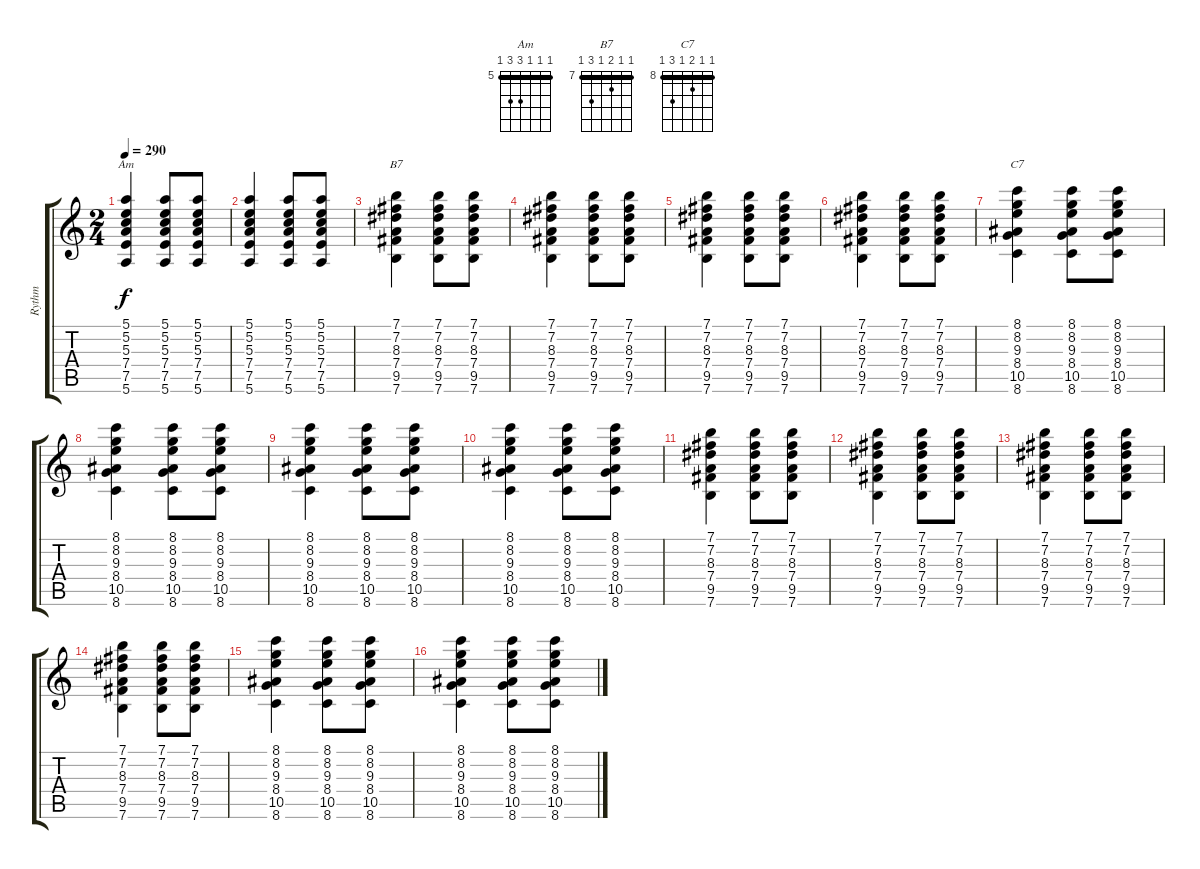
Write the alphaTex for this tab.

\track ("Rythm" "Rythm") {instrument acousticguitarsteel}
\staff {score tabs}
\tuning (E4 B3 G3 D3 A2 E2) {hide}
\chord ("Am" 5 5 5 7 7 5) {firstfret 5 barre 5}
\chord ("B7" 7 7 8 7 9 7) {firstfret 7 barre 7}
\chord ("C7" 8 8 9 8 10 8) {firstfret 8 barre 8}
\ts (2 4)
\tempo 290
\clef g2
\ks c
(5.1 5.2 5.3 7.4 7.5 5.6).4{ch "Am" dy f} (5.1 5.2 5.3 7.4 7.5 5.6).8 (5.1 5.2 5.3 7.4 7.5 5.6).8 |
(5.1 5.2 5.3 7.4 7.5 5.6).4 (5.1 5.2 5.3 7.4 7.5 5.6).8 (5.1 5.2 5.3 7.4 7.5 5.6).8 |
(7.1 7.2 8.3 7.4 9.5 7.6).4{ch "B7"} (7.1 7.2 8.3 7.4 9.5 7.6).8 (7.1 7.2 8.3 7.4 9.5 7.6).8 |
(7.1 7.2 8.3 7.4 9.5 7.6).4 (7.1 7.2 8.3 7.4 9.5 7.6).8 (7.1 7.2 8.3 7.4 9.5 7.6).8 |
(7.1 7.2 8.3 7.4 9.5 7.6).4 (7.1 7.2 8.3 7.4 9.5 7.6).8 (7.1 7.2 8.3 7.4 9.5 7.6).8 |
(7.1 7.2 8.3 7.4 9.5 7.6).4 (7.1 7.2 8.3 7.4 9.5 7.6).8 (7.1 7.2 8.3 7.4 9.5 7.6).8 |
(8.1 8.2 9.3 8.4 10.5 8.6).4{ch "C7"} (8.1 8.2 9.3 8.4 10.5 8.6).8 (8.1 8.2 9.3 8.4 10.5 8.6).8 |
(8.1 8.2 9.3 8.4 10.5 8.6).4 (8.1 8.2 9.3 8.4 10.5 8.6).8 (8.1 8.2 9.3 8.4 10.5 8.6).8 |
(8.1 8.2 9.3 8.4 10.5 8.6).4 (8.1 8.2 9.3 8.4 10.5 8.6).8 (8.1 8.2 9.3 8.4 10.5 8.6).8 |
(8.1 8.2 9.3 8.4 10.5 8.6).4 (8.1 8.2 9.3 8.4 10.5 8.6).8 (8.1 8.2 9.3 8.4 10.5 8.6).8 |
(7.1 7.2 8.3 7.4 9.5 7.6).4 (7.1 7.2 8.3 7.4 9.5 7.6).8 (7.1 7.2 8.3 7.4 9.5 7.6).8 |
(7.1 7.2 8.3 7.4 9.5 7.6).4 (7.1 7.2 8.3 7.4 9.5 7.6).8 (7.1 7.2 8.3 7.4 9.5 7.6).8 |
(7.1 7.2 8.3 7.4 9.5 7.6).4 (7.1 7.2 8.3 7.4 9.5 7.6).8 (7.1 7.2 8.3 7.4 9.5 7.6).8 |
(7.1 7.2 8.3 7.4 9.5 7.6).4 (7.1 7.2 8.3 7.4 9.5 7.6).8 (7.1 7.2 8.3 7.4 9.5 7.6).8 |
(8.1 8.2 9.3 8.4 10.5 8.6).4 (8.1 8.2 9.3 8.4 10.5 8.6).8 (8.1 8.2 9.3 8.4 10.5 8.6).8 |
(8.1 8.2 9.3 8.4 10.5 8.6).4 (8.1 8.2 9.3 8.4 10.5 8.6).8 (8.1 8.2 9.3 8.4 10.5 8.6).8
